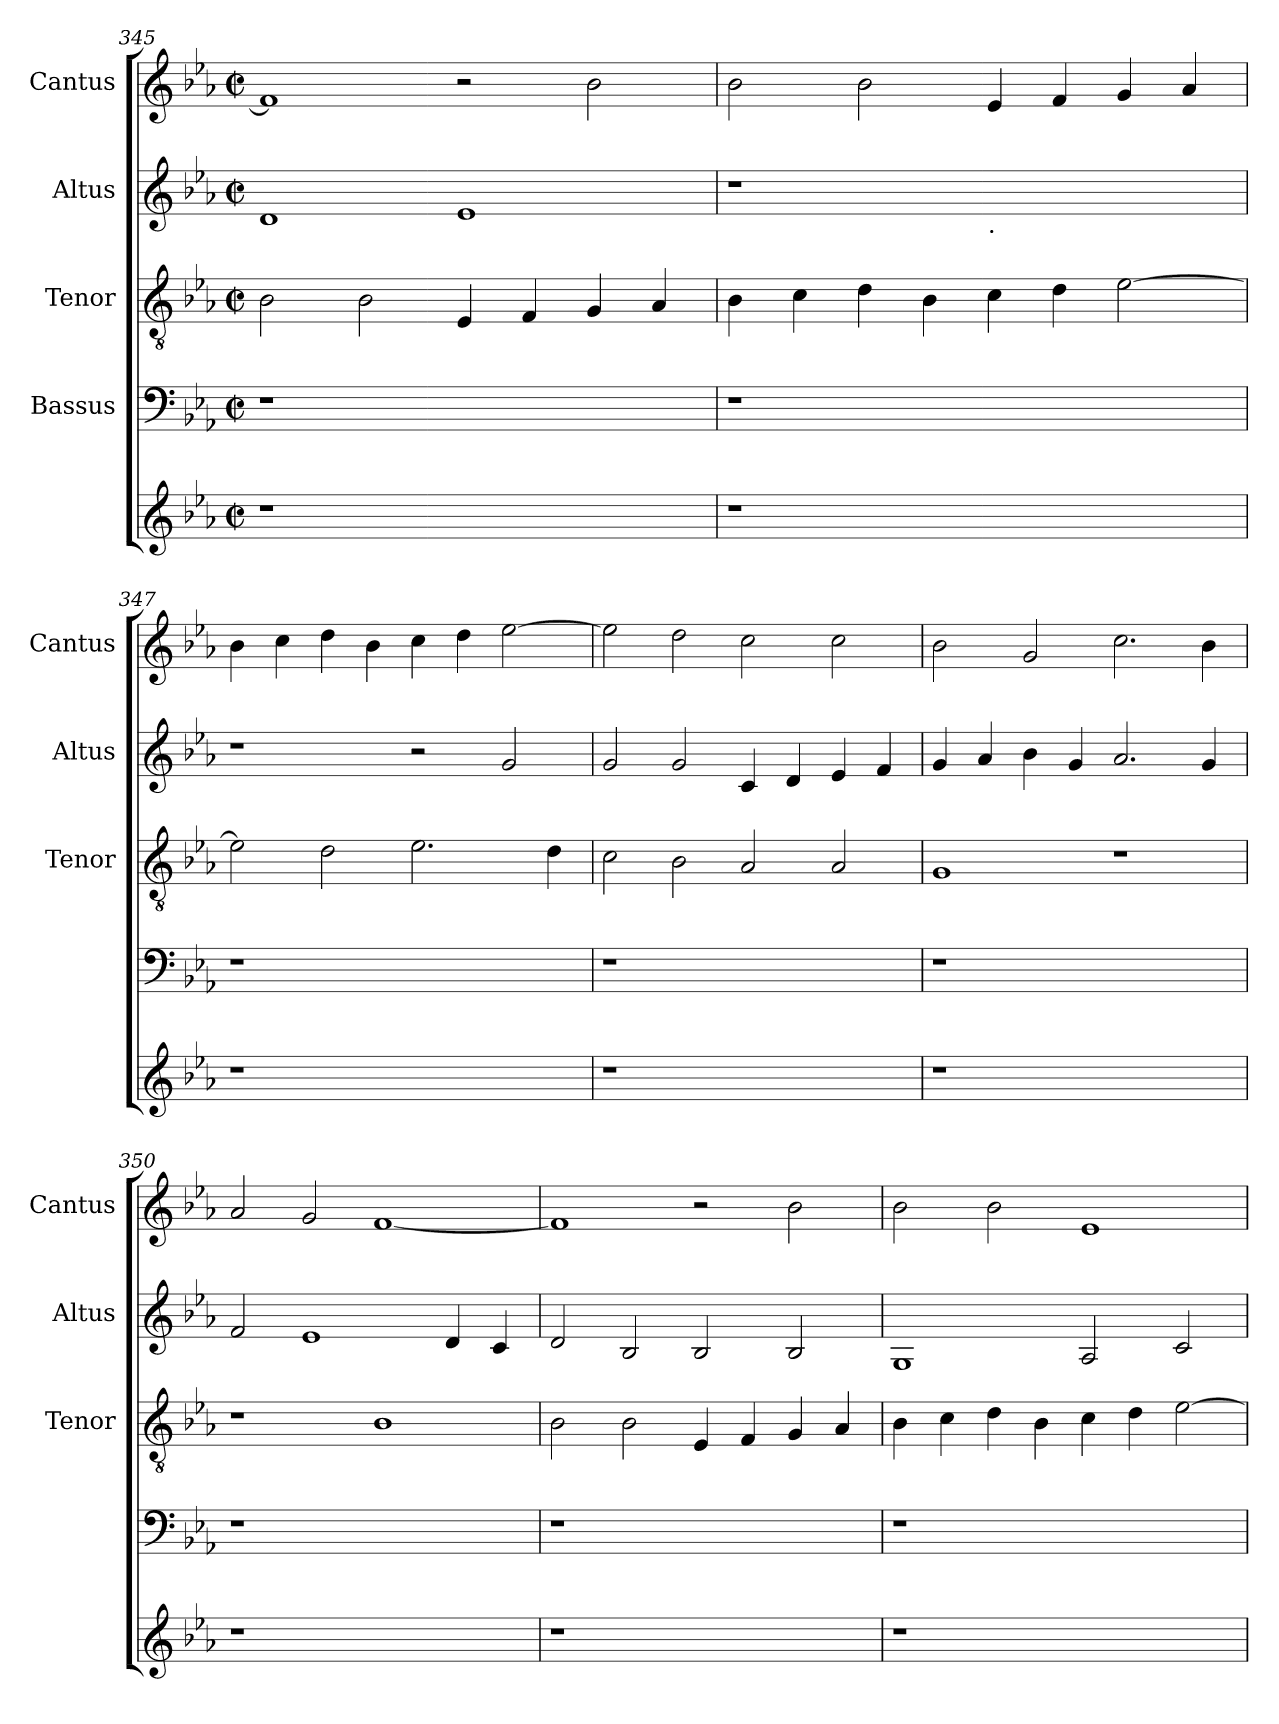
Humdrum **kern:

**kern	**kern	**kern	**kern	**kern
*part5	*part4	*part3	*part2	*part1
*staff5	*staff4	*staff3	*staff2	*staff1
*	*I"Bassus	*I"Tenor	*I"Altus	*I"Cantus
*	*	*I'Tenor	*I'Altus	*I'Cantus
*clefG2	*clefF4	*clefGv2	*clefG2	*clefG2
*k[b-e-a-]	*k[b-e-a-]	*k[b-e-a-]	*k[b-e-a-]	*k[b-e-a-]
*E-:	*E-:	*E-:	*E-:	*E-:
*M2/2	*M2/2	*M2/2	*M2/2	*M2/2
*met(c|)	*met(c|)	*met(c|)	*met(c|)	*met(c|)
=345	=345	=345	=345	=345
1r	1r	2B-\	1d	1f]
.	.	2B-\	.	.
1ryy	1ryy	4E-/	1e-	2r
.	.	4F/	.	.
.	.	4G/	.	2b-\
.	.	4A-/	.	.
=346	=346	=346	=346	=346
1r	1r	4B-\	1r	2b-\
.	.	4c\	.	.
.	.	4d\	.	2b-\
.	.	4B-\	.	.
!	!	!	!LO:TX:b:t=.	!
1ryy	1ryy	4c\	1ryy	4e-/
.	.	4d\	.	4f/
.	.	[<2e-\	.	4g/
.	.	.	.	4a-/
!!LO:LB:g=z
=347	=347	=347	=347	=347
1r	1r	2e-\]	1r	4b-\
.	.	.	.	4cc\
.	.	2d\	.	4dd\
.	.	.	.	4b-\
1ryy	1ryy	2.e-\	2r	4cc\
.	.	.	.	4dd\
.	.	.	2g/	[>2ee-\
.	.	4d\	.	.
=348	=348	=348	=348	=348
1r	1r	2c\	2g/	2ee-\]
.	.	2B-\	2g/	2dd\
1ryy	1ryy	2A-/	4c/	2cc\
.	.	.	4d/	.
.	.	2A-/	4e-/	2cc\
.	.	.	4f/	.
=349	=349	=349	=349	=349
1r	1r	1G	4g/	2b-\
.	.	.	4a-/	.
.	.	.	4b-\	2g/
.	.	.	4g/	.
1ryy	1ryy	1r	2.a-/	2.cc\
.	.	.	4g/	4b-\
=350	=350	=350	=350	=350
1r	1r	1r	2f/	2a-/
.	.	.	1e-	2g/
1ryy	1ryy	1B-	.	[<1f
.	.	.	4d/	.
.	.	.	4c/	.
=351	=351	=351	=351	=351
1r	1r	2B-\	2d/	1f]
.	.	2B-\	2B-/	.
1ryy	1ryy	4E-/	2B-/	2r
.	.	4F/	.	.
.	.	4G/	2B-/	2b-\
.	.	4A-/	.	.
!!LO:PB:g=z
=352	=352	=352	=352	=352
1r	1r	4B-\	1G	2b-\
.	.	4c\	.	.
.	.	4d\	.	2b-\
.	.	4B-\	.	.
1ryy	1ryy	4c\	2A-/	1e-
.	.	4d\	.	.
.	.	[>2e-\	2c/	.
=	=	=	=	=
*-	*-	*-	*-	*-
